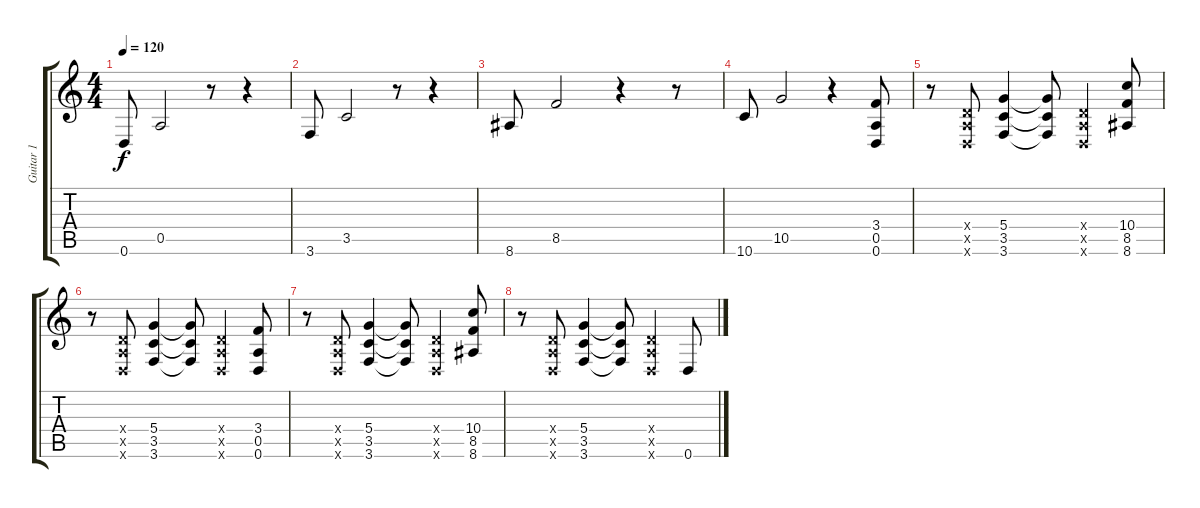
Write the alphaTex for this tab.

\track ("Guitar 1" "Guitar 1") {instrument overdrivenguitar}
\staff {score tabs}
\tuning (E4 B3 G3 D3 A2 D2) {hide}
\ts (4 4)
\tempo 120
\clef g2
\ks c
0.6.8{dy f} 0.5.2 r.8 r.4 |
3.6.8 3.5.2 r.8 r.4 |
8.6.8 8.5.2 r.4 r.8 |
10.6.8 10.5.2 r.4 (3.4 0.5 0.6).8 |
r.8 (0.4{x} 0.5{x} 0.6{x}).8 (5.4 3.5 3.6).4 (5.4{t} 3.5{t} 3.6{t}).8 (0.4{x} 0.5{x} 0.6{x}).4 (10.4 8.5 8.6).8 |
r.8 (0.4{x} 0.5{x} 0.6{x}).8 (5.4 3.5 3.6).4 (5.4{t} 3.5{t} 3.6{t}).8 (0.4{x} 0.5{x} 0.6{x}).4 (3.4 0.5 0.6).8 |
r.8 (0.4{x} 0.5{x} 0.6{x}).8 (5.4 3.5 3.6).4 (5.4{t} 3.5{t} 3.6{t}).8 (0.4{x} 0.5{x} 0.6{x}).4 (10.4 8.5 8.6).8 |
r.8 (0.4{x} 0.5{x} 0.6{x}).8 (5.4 3.5 3.6).4 (5.4{t} 3.5{t} 3.6{t}).8 (0.4{x} 0.5{x} 0.6{x}).4 0.6.8
